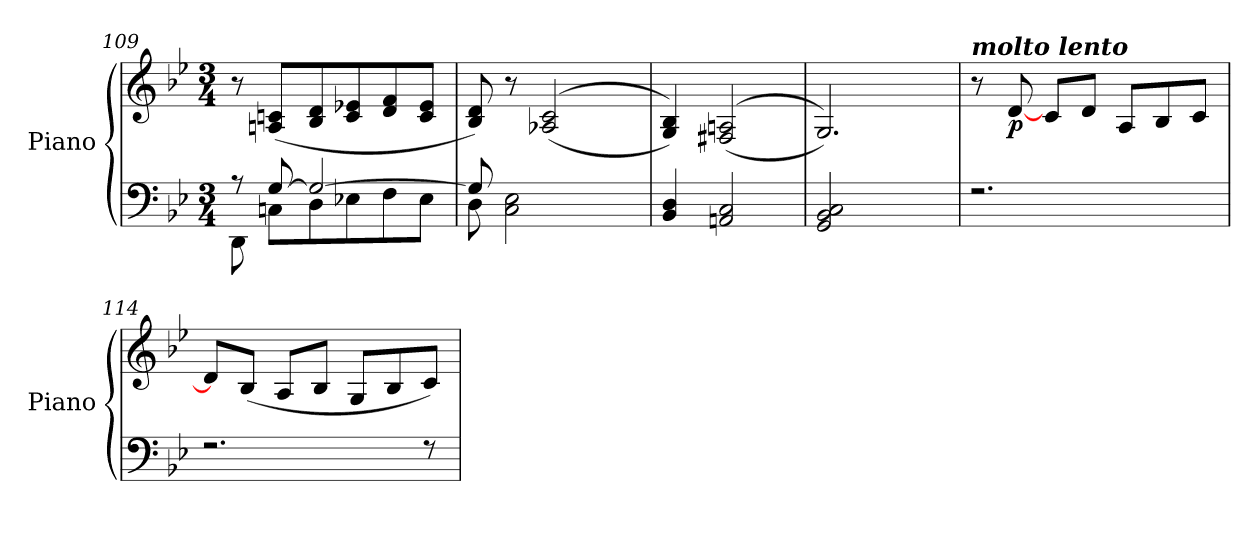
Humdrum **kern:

**kern	**kern	**dynam
*part1	*part1	*part1
*staff2	*staff1	*staff1/2
*I"Piano	*	*
*I'Piano	*	*
!!LO:LB:g=z
*clefF4	*clefG2	*
*k[b-e-]	*k[b-e-]	*
*M3/4	*M3/4	*
=109	=109	=109
*^	*	*
8rA	8DD\	8r	.
[>8G/	8Cn\L	(>8An/ 8cn/L	.
2G/_>	8D\	8B-/ 8d/	.
.	8E-X\	8c/ 8e-X/	.
.	8F\	8d/ 8f/	.
.	8E-\J	8c/ 8e-/J	.
=110	=110	=110	=110
8G/]	8D\	8B-/ 8d/)	.
8ryy	2C\ 2E-\	8r	.
2ryy	.	(<(>2A-X/ 2c/	.
.	8ryy	.	.
*v	*v	*	*
=111	=111	=111
4BB-/ 4D/	4G/ 4B-/))	.
2AAn/ 2C/	(<(>2F#X/ 2An/	.
=112	=112	=112
2GG/ 2BB-/ 2C/	2.G/))	.
4ryy	.	.
=113	=113	=113
!	!LO:TX:a:Bi:t=molto lento	!
2.rF	8r	.
!	!	!LO:DY:b
.	[<8d/	p
.	8c/L	.
.	8d/J	.
.	8A/L	.
.	8B-/	.
8ryy	8c/J	.
!!LO:LB:g=z
=114	=114	=114
2.rF	8d/L]	.
.	(<8B-/J	.
.	8A/L	.
.	8B-/J	.
.	8G/L	.
.	8B-/	.
8rF	8c/J)	.
=	=	=
*-	*-	*-
